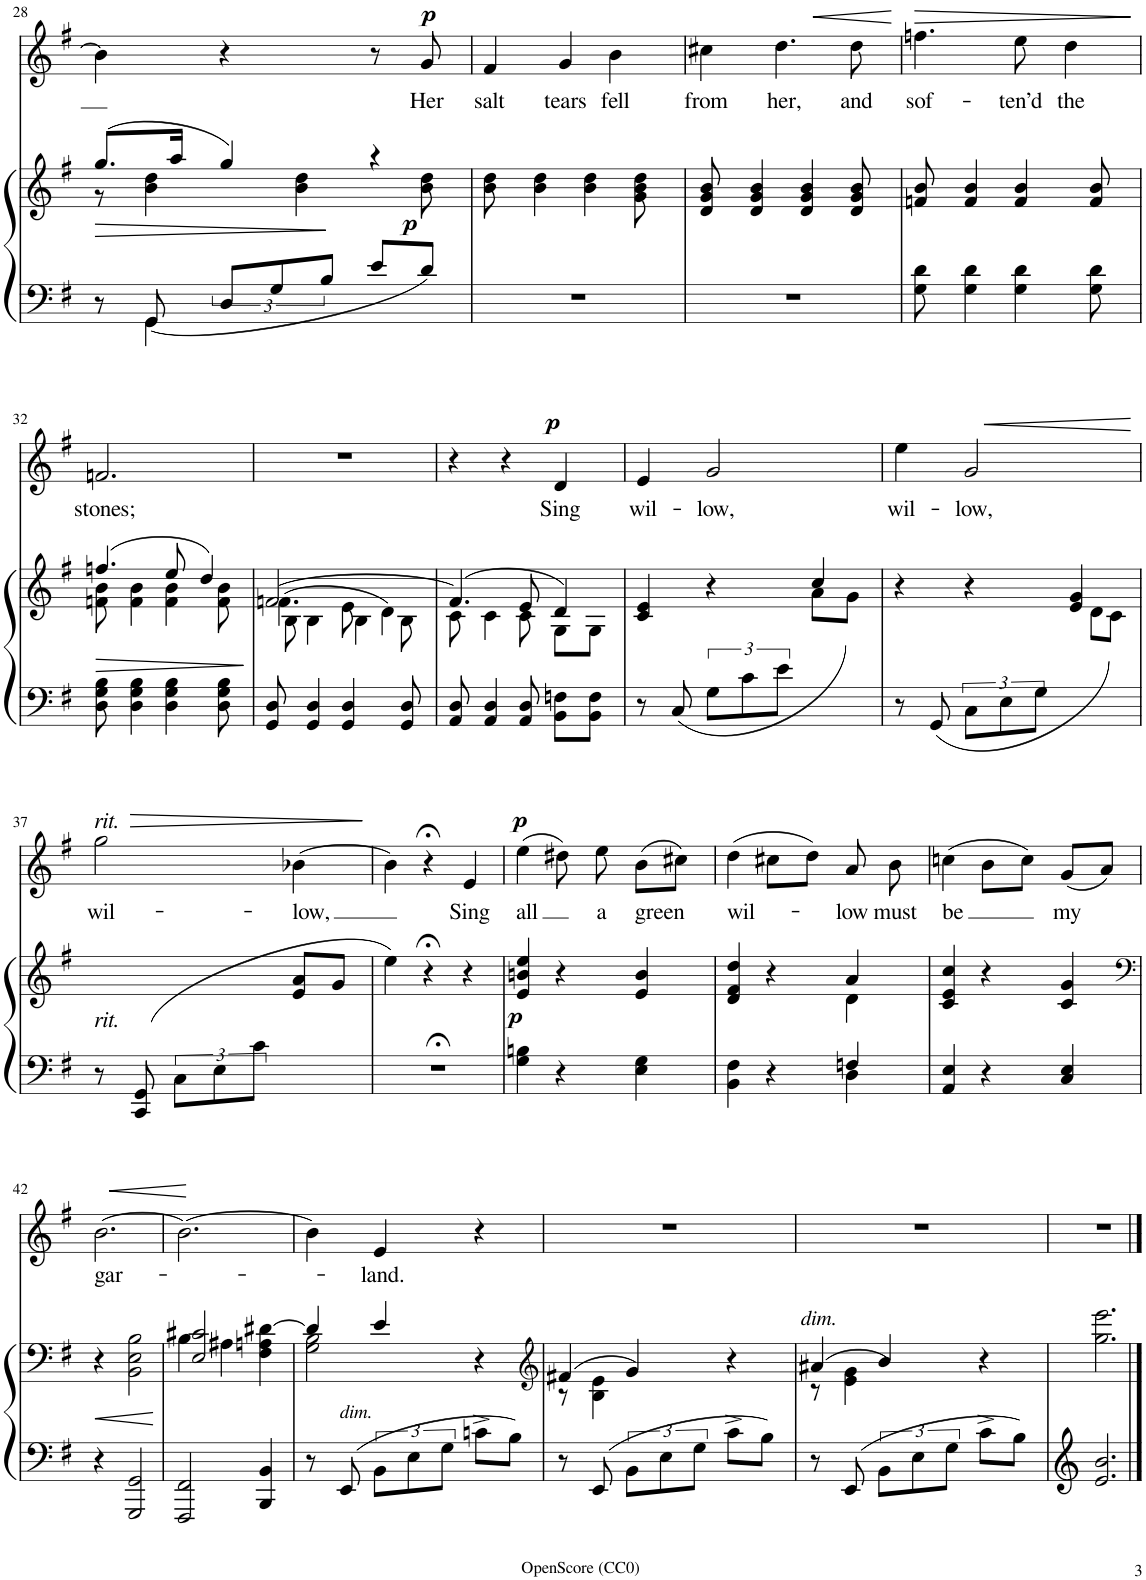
**kern	**kern	**dynam	**kern	**text	**dynam
*part2	*part2	*part2	*part1	*part1	*part1
*staff3	*staff2	*staff2/3	*staff1	*staff1	*staff1
*I"Piano	*	*	*I"Voice	*	*
*I'Pno	*	*	*	*	*
!!LO:PB:g=z
*clefF4	*clefG2	*	*clefG2	*	*
*k[f#]	*k[f#]	*	*k[f#]	*	*
*M3/4	*M3/4	*	*M3/4	*	*
=28	=28	=28	=28	=28	=28
*^	*	*	*	*	*
!	!	!	!LO:HP:b	!	!	!
*	*	*^	*	*	*	*
8r	8ryy	(8.gg/L	8r	>	4b\]	.	.
8GG/	4GG\	.	4b\ 4dd\	.	.	.	.
.	.	16aa/Jk	.	.	.	.	.
12D/L	.	4gg/)	.	.	4r	.	.
12G/	.	.	.	.	.	.	.
.	4.ryy	.	4b\ 4dd\	.	.	.	.
12B/J	.	.	.	.	.	.	.
8e/L	.	4r	.	.	8r	.	.
!	!	!	!	!LO:DY:b	!	!LO:LY:b	!LO:DY:a
8d/J	.	.	8b\ 8dd\	p	8g/	Her	p
*v	*v	*	*	*	*	*	*
=29	=29	=29	=29	=29	=29	=29
!	!	!	!	!	!LO:LY:b	!
*	*v	*v	*	*	*	*
2.r	8b\ 8dd\	.	4f#/	salt	.
.	4b\ 4dd\	.	.	.	.
!	!	!	!	!LO:LY:b	!
.	.	.	4g/	tears	.
.	4b\ 4dd\	.	.	.	.
!	!	!	!	!LO:LY:b	!
.	.	.	4b\	fell	.
.	8g\ 8b\ 8dd\	.	.	.	.
=30	=30	=30	=30	=30	=30
!	!	!	!	!LO:LY:b	!
2.r	8d/ 8g/ 8b/	.	4cc#X\	from	.
.	4d/ 4g/ 4b/	.	.	.	.
!	!	!	!	!LO:LY:b	!
.	.	.	4.dd\	her,	.
.	4d/ 4g/ 4b/	.	.	.	.
!	!	!	!	!LO:LY:b	!LO:HP:b
.	8d/ 8g/ 8b/	.	8dd\	and	<
.	.	.	.	.	[
=31	=31	=31	=31	=31	=31
!	!	!	!	!LO:LY:b	!LO:HP:b
8G\ 8d\	8fn/ 8b/	.	4.ffn\	sof-	>
4G\ 4d\	4f/ 4b/	.	.	.	.
!	!	!	!	!LO:LY:b	!
4G\ 4d\	4f/ 4b/	.	8ee\	-ten’d	.
!	!	!	!	!LO:LY:b	!
.	.	.	4dd\	the	.
8G\ 8d\	8f/ 8b/	.	.	.	.
.	.	.	.	.	]
!!LO:LB:g=z
=32	=32	=32	=32	=32	=32
!	!	!LO:HP:b	!	!LO:LY:b	!
*	*^	*	*	*	*
8D\ 8G\ 8B\	(4.ffn/	8fn\ 8b\	>	2.fn/	stones;	.
4D\ 4G\ 4B\	.	4f\ 4b\	.	.	.	.
4D\ 4G\ 4B\	8ee/	4f\ 4b\	.	.	.	.
.	4dd/)	.	.	.	.	.
8D\ 8G\ 8B\	.	8f\ 8b\	.	.	.	.
*	*v	*v	*	*	*	*
.	.	]	.	.	.
=33	=33	=33	=33	=33	=33
*	*^	*	*	*	*
*	*	*^	*	*	*	*
8GG/ 8D/	[2.fn/	8B\	(>4.f\	.	2.r	.	.
4GG/ 4D/	.	4B\	.	.	.	.	.
4GG/ 4D/	.	4B\	8e\	.	.	.	.
.	.	.	4d\)	.	.	.	.
8GG/ 8D/	.	8B\	.	.	.	.	.
*	*	*v	*v	*	*	*	*
=34	=34	=34	=34	=34	=34	=34
8AA/ 8D/	(4.f/]	8c\	.	4r	.	.
4AA/ 4D/	.	4c\	.	.	.	.
.	.	.	.	4r	.	.
8AA/ 8D/	8e/	8c\	.	.	.	.
!	!	!	!	!	!LO:LY:b	!LO:DY:a
8BB\ 8Fn\L	4d/)	8G\L	.	4d/	Sing	p
8BB\ 8F\J	.	8G\J	.	.	.	.
=35	=35	=35	=35	=35	=35	=35
!	!	!	!	!	!LO:LY:b	!
8r	4c/ 4e/	2ryy	.	4e/	wil-	.
(<8C/	.	.	.	.	.	.
!	!	!	!	!	!LO:LY:b	!
12G\L	4r	.	.	2g/	-low,	.
12c\	.	.	.	.	.	.
12e\J	.	.	.	.	.	.
4ryy	4cc/	8a\L	.	.	.	.
.	.	8g\J)	.	.	.	.
=36	=36	=36	=36	=36	=36	=36
!	!	!	!	!	!LO:LY:b	!
8r	4r	2ryy	.	4ee\	wil-	.
(<8GG/	.	.	.	.	.	.
!	!	!	!	!	!LO:LY:b	!LO:HP:b
12C\L	4r	.	.	2g/	-low,	<
12E\	.	.	.	.	.	.
12G\J	.	.	.	.	.	.
4ryy	4e/ 4g/	8d\L	.	.	.	.
.	.	8c\J)	.	.	.	.
*	*v	*v	*	*	*	*
.	.	.	.	.	[
!!LO:LB:g=z
=37	=37	=37	=37	=37	=37
*^	*	*	*	*	*
!	!	!	!	!LO:TX:a:i:t=rit.	!	!
!	!	!LO:TX:b:i:t=rit.	!	!	!	!
!	!	!	!	!	!LO:LY:b	!LO:HP:b
8ryy	2.ryy	8r	.	2gg\	wil-	>
(>8CC/ 8GG/	.	4.ryy	.	.	.	.
12C\L	.	.	.	.	.	.
12E\	.	.	.	.	.	.
12c\J	.	.	.	.	.	.
!	!	!	!	!	!LO:LY:b	!
4ryy	.	8e/ 8a/L	.	[4b-X\	-low,	.
.	.	8g/J	.	.	.	.
*v	*v	*	*	*	*	*
.	.	.	.	.	]
=38	=38	=38	=38	=38	=38
2.r;<	4ee;<\)	.	4b-\]	.	.
.	4r;<	.	4r;<	.	.
!	!	!	!	!LO:LY:b	!
.	4r	.	4e/	Sing	.
=39	=39	=39	=39	=39	=39
!	!	!LO:DY:b	!	!LO:LY:b	!LO:DY:a
4G\ 4Bn\	4e/ 4bn/ 4ee/	p	(4ee\	all	p
4r	4r	.	8dd#X\)	.	.
!	!	!	!	!LO:LY:b	!
.	.	.	8ee\	a	.
!	!	!	!	!LO:LY:b	!
4E\ 4G\	4e/ 4b/	.	(8b\L	green	.
.	.	.	8cc#X\J)	.	.
=40	=40	=40	=40	=40	=40
*^	*^	*	*	*	*
!	!	!	!	!	!	!LO:LY:b	!
4BB\ 4F#\	2ryy	4d/ 4f#/ 4dd/	2ryy	.	(4dd\	wil-	.
4r	.	4r	.	.	8cc#X\L	.	.
.	.	.	.	.	8dd\J)	.	.
!	!	!	!	!	!	!LO:LY:b	!
4Fn/	4D\	4a/	4d\	.	8a/	-low	.
!	!	!	!	!	!	!LO:LY:b	!
.	.	.	.	.	8b\	must	.
*v	*v	*	*	*	*	*	*
*	*v	*v	*	*	*	*
=41	=41	=41	=41	=41	=41
!	!	!	!	!LO:LY:b	!
4AA/ 4E/	4c/ 4e/ 4cc/	.	(4ccn\	be	.
4r	4r	.	8b\L	.	.
.	.	.	8cc\J)	.	.
!	!	!	!	!LO:LY:b	!
4C/ 4E/	4c/ 4g/	.	(8g/L	my	.
.	.	.	8a/J)	.	.
!!LO:LB:g=z
=42	=42	=42	=42	=42	=42
*	*clefF4	*	*	*	*
!	!	!	!	!LO:LY:b	!LO:HP:b
4r	4r	.	[2.b\	gar-	<
2GGG/ 2GG/	2BB\ 2E\ 2B\	.	.	.	.
.	.	]	.	.	[
=43	=43	=43	=43	=43	=43
*	*^	*	*	*	*
2FFF#/ 2FF#/	2E/ 2c#X/	4B\	.	2.b\_	.	.
.	.	4A#X\	.	.	.	.
4BBB/ 4BB/	4F#\ 4An\ [>4d#X\	4ryy	.	.	.	.
=44	=44	=44	=44	=44	=44	=44
8r	4d#/]	2G\ 2B\	.	4b\]	.	.
!LO:TX:a:i:t=dim.	!	!	!	!	!	!
8EE/	.	.	.	.	.	.
!	!	!	!	!	!LO:LY:b	!
12BB\L	4e/	.	.	4e/	-land.	.
12E\	.	.	.	.	.	.
12G\J	.	.	.	.	.	.
8cn^>\L	4r	4ryy	.	4r	.	.
8B\J	.	.	.	.	.	.
=45	=45	=45	=45	=45	=45	=45
*	*clefG2	*	*	*	*	*
8r	(4f#X/	8r	.	2.r	.	.
8EE/	.	4B\ 4e\	.	.	.	.
12BB\L	4g/)	.	.	.	.	.
12E\	.	.	.	.	.	.
.	.	4.ryy	.	.	.	.
12G\J	.	.	.	.	.	.
8c^>\L	4r	.	.	.	.	.
8B\J	.	.	.	.	.	.
=46	=46	=46	=46	=46	=46	=46
!	!LO:TX:a:i:t=dim.	!	!	!	!	!
8r	(4a#X/	8r	.	2.r	.	.
8EE/	.	4e\ 4g\	.	.	.	.
12BB\L	4b/)	.	.	.	.	.
12E\	.	.	.	.	.	.
.	.	4.ryy	.	.	.	.
12G\J	.	.	.	.	.	.
8c^\L	4r	.	.	.	.	.
8B\J	.	.	.	.	.	.
*	*v	*v	*	*	*	*
=47	=47	=47	=47	=47	=47
2.e/ 2.b/	2.gg\ 2.eee\	.	2.r	.	.
==	==	==	==	==	==
*-	*-	*-	*-	*-	*-
